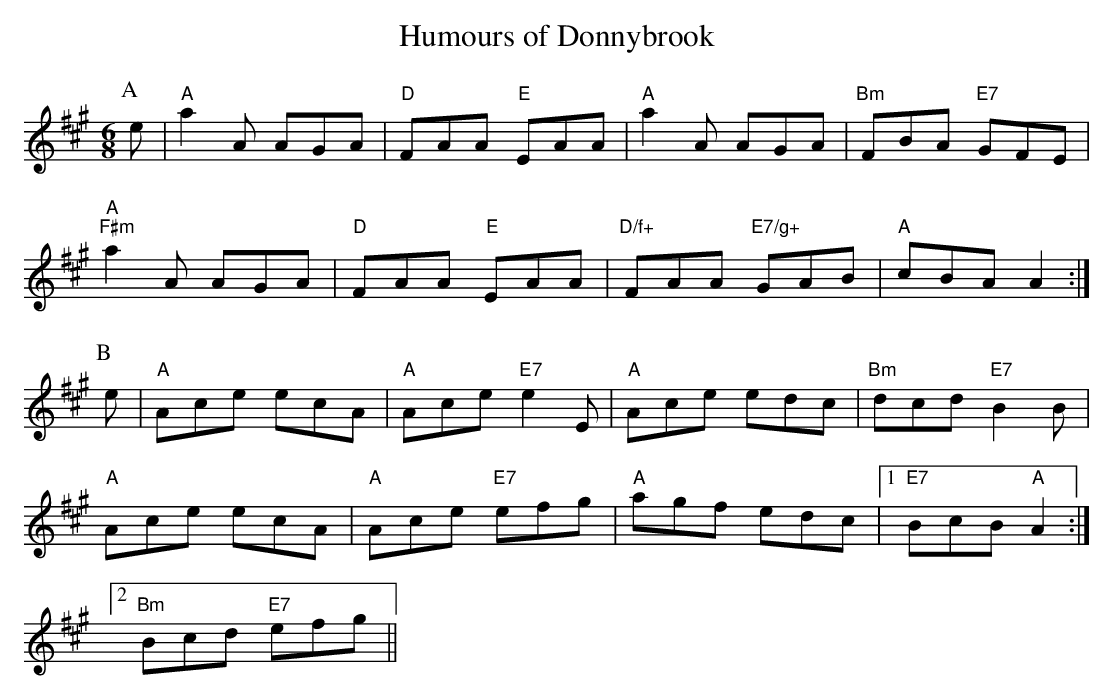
X:1
T:Humours of Donnybrook
M:6/8
K:A
P:A
e|"A"a2A AGA|"D"FAA "E"EAA|"A"a2A AGA|"Bm"FBA "E7"GFE|
"A""F#m"a2A AGA|"D"FAA "E"EAA|"D/f+"FAA "E7/g+"GAB|"A"cBA A2:|
P:B
e|"A"Ace ecA|"A"Ace "E7"e2E|"A"Ace edc|"Bm"dcd "E7"B2B|
"A"Ace ecA|"A"Ace "E7"efg|"A"agf edc| [1"E7"BcB "A"A2:|
[2"Bm"Bcd "E7"efg||
